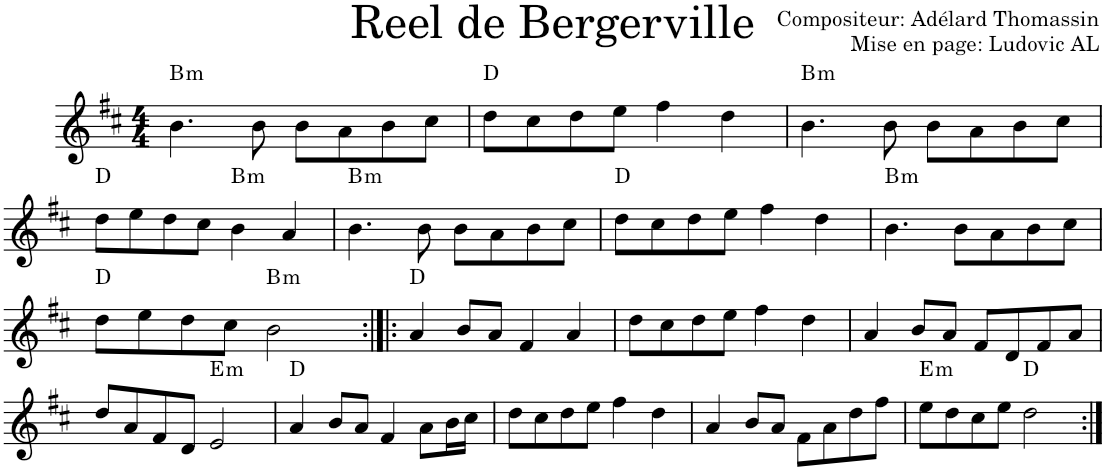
**kern	**harte
*part1	*part1
*staff1	*
*I"Voice	*
*I'V	*
*clefG2	*
*k[f#c#]	*
*M4/4	*
=1	=1
!	!LO:H:kt=m
4.b\	B:min
8b\	.
8b\L	.
8a\	.
8b\	.
8cc#\J	.
=2	=2
8dd\L	D:maj
8cc#\	.
8dd\	.
8ee\J	.
4ff#\	.
4dd\	.
=3	=3
!	!LO:H:kt=m
4.b\	B:min
8b\	.
8b\L	.
8a\	.
8b\	.
8cc#\J	.
!!LO:LB:g=z
=4	=4
8dd\L	D:maj
8ee\	.
8dd\	.
8cc#\J	.
!	!LO:H:kt=m
4b\	B:min
4a/	.
=5	=5
!	!LO:H:kt=m
4.b\	B:min
8b\	.
8b\L	.
8a\	.
8b\	.
8cc#\J	.
=6	=6
8dd\L	D:maj
8cc#\	.
8dd\	.
8ee\J	.
4ff#\	.
4dd\	.
=7	=7
!	!LO:H:kt=m
4.b\	B:min
8b\L	.
8a\	.
8b\	.
8cc#\J	.
!!LO:LB:g=z
=8	=8
8dd\L	D:maj
8ee\	.
8dd\	.
8cc#\J	.
!	!LO:H:kt=m
2b\	B:min
=9:|!|:	=9:|!|:
4a/	D:maj
8b/L	.
8a/J	.
4f#/	.
4a/	.
=10	=10
8dd\L	.
8cc#\	.
8dd\	.
8ee\J	.
4ff#\	.
4dd\	.
=11	=11
4a/	.
8b/L	.
8a/J	.
8f#/L	.
8d/	.
8f#/	.
8a/J	.
!!LO:LB:g=z
=12	=12
8dd/L	.
8a/	.
8f#/	.
8d/J	.
!	!LO:H:kt=m
2e/	E:min
=13	=13
4a/	D:maj
8b/L	.
8a/J	.
4f#/	.
8a\L	.
16b\L	.
16cc#\JJ	.
=14	=14
8dd\L	.
8cc#\	.
8dd\	.
8ee\J	.
4ff#\	.
4dd\	.
=15	=15
4a/	.
8b/L	.
8a/J	.
8f#\L	.
8a\	.
8dd\	.
8ff#\J	.
=16	=16
!	!LO:H:kt=m
8ee\L	E:min
8dd\	.
8cc#\	.
8ee\J	.
2dd\	D:maj
=:|!	=:|!
*-	*-
